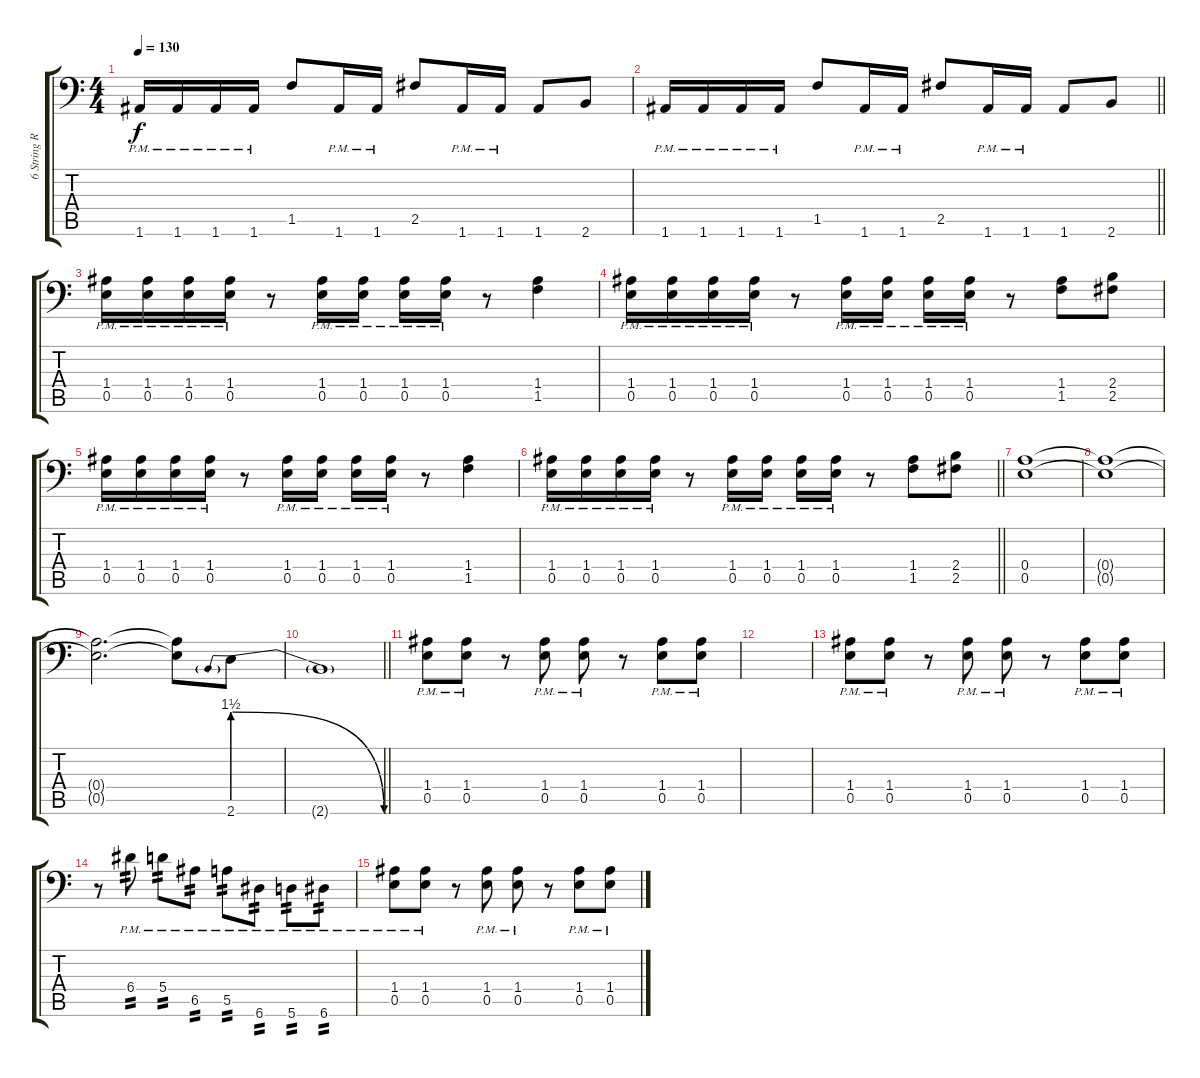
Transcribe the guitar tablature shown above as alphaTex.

\track ("6 String Right" "6 String R") {instrument distortionguitar}
\staff {score tabs}
\tuning (B3 Gb3 D3 A2 E2 A1) {hide}
\ts (4 4)
\tempo 130
\clef f4
\ks c
1.6{pm}.16{dy f} 1.6{pm}.16 1.6{pm}.16 1.6{pm}.16 1.5.8 1.6{pm}.16 1.6{pm}.16 2.5.8 1.6{pm}.16 1.6{pm}.16 1.6.8 2.6.8 |
\barLineRight lightlight
1.6{pm}.16 1.6{pm}.16 1.6{pm}.16 1.6{pm}.16 1.5.8 1.6{pm}.16 1.6{pm}.16 2.5.8 1.6{pm}.16 1.6{pm}.16 1.6.8 2.6.8 |
\section ("" "")
(1.4{pm} 0.5{pm}).16 (1.4{pm} 0.5{pm}).16 (1.4{pm} 0.5{pm}).16 (1.4{pm} 0.5{pm}).16 r.8 (1.4{pm} 0.5{pm}).16 (1.4{pm} 0.5{pm}).16 (1.4{pm} 0.5{pm}).16 (1.4{pm} 0.5{pm}).16 r.8 (1.4 1.5).4 |
(1.4{pm} 0.5{pm}).16 (1.4{pm} 0.5{pm}).16 (1.4{pm} 0.5{pm}).16 (1.4{pm} 0.5{pm}).16 r.8 (1.4{pm} 0.5{pm}).16 (1.4{pm} 0.5{pm}).16 (1.4{pm} 0.5{pm}).16 (1.4{pm} 0.5{pm}).16 r.8 (1.4 1.5).8 (2.4 2.5).8 |
(1.4{pm} 0.5{pm}).16 (1.4{pm} 0.5{pm}).16 (1.4{pm} 0.5{pm}).16 (1.4{pm} 0.5{pm}).16 r.8 (1.4{pm} 0.5{pm}).16 (1.4{pm} 0.5{pm}).16 (1.4{pm} 0.5{pm}).16 (1.4{pm} 0.5{pm}).16 r.8 (1.4 1.5).4 |
\barLineRight lightlight
(1.4{pm} 0.5{pm}).16 (1.4{pm} 0.5{pm}).16 (1.4{pm} 0.5{pm}).16 (1.4{pm} 0.5{pm}).16 r.8 (1.4{pm} 0.5{pm}).16 (1.4{pm} 0.5{pm}).16 (1.4{pm} 0.5{pm}).16 (1.4{pm} 0.5{pm}).16 r.8 (1.4 1.5).8 (2.4 2.5).8 |
\section ("" "")
(0.4 0.5).1 |
(0.4{t} 0.5{t}).1 |
(0.4{t} 0.5{t}).2{d} (0.4{t} 0.5{t}).8 2.6{be (prebendrelease 0 6 60 0)}.8 |
\barLineRight lightlight
2.6{t}.1 |
\section ("" "")
(1.4{pm} 0.5{pm}).8 (1.4{pm} 0.5{pm}).8 r.8 (1.4{pm} 0.5{pm}).8 (1.4{pm} 0.5{pm}).8 r.8 (1.4{pm} 0.5{pm}).8 (1.4{pm} 0.5{pm}).8 |
|
(1.4{pm} 0.5{pm}).8 (1.4{pm} 0.5{pm}).8 r.8 (1.4{pm} 0.5{pm}).8 (1.4{pm} 0.5{pm}).8 r.8 (1.4{pm} 0.5{pm}).8 (1.4{pm} 0.5{pm}).8 |
r.8 6.4{pm}.8{tp 2} 5.4{pm}.8{tp 2} 6.5{pm}.8{tp 2} 5.5{pm}.8{tp 2} 6.6{pm}.8{tp 2} 5.6{pm}.8{tp 2} 6.6{pm}.8{tp 2} |
(1.4{pm} 0.5{pm}).8 (1.4{pm} 0.5{pm}).8 r.8 (1.4{pm} 0.5{pm}).8 (1.4{pm} 0.5{pm}).8 r.8 (1.4{pm} 0.5{pm}).8 (1.4{pm} 0.5{pm}).8
